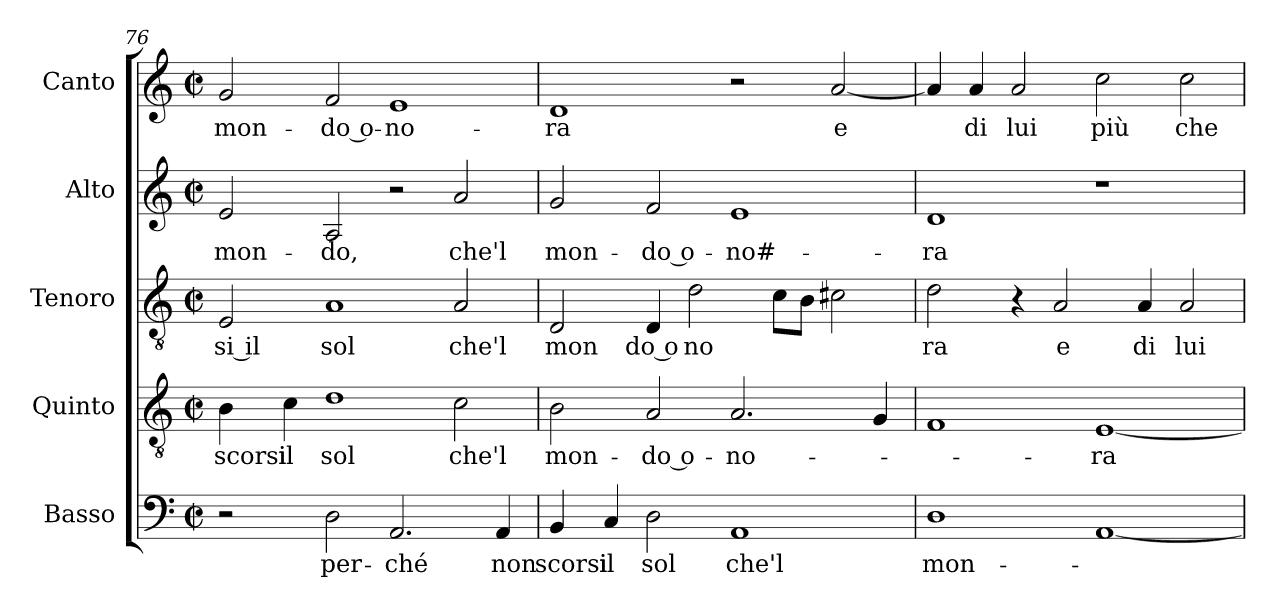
**kern	**text	**kern	**text	**kern	**text	**kern	**text	**kern	**text
*part5	*part5	*part4	*part4	*part3	*part3	*part2	*part2	*part1	*part1
*staff5	*staff5	*staff4	*staff4	*staff3	*staff3	*staff2	*staff2	*staff1	*staff1
*I"Basso	*	*I"Quinto	*	*I"Tenoro	*	*I"Alto	*	*I"Canto	*
!!LO:LB:g=z
*clefF4	*	*clefGv2	*	*clefGv2	*	*clefG2	*	*clefG2	*
*k[]	*	*	*	*k[]	*	*	*	*	*
*C:	*	*	*	*C:	*	*	*	*	*
*M2/2	*	*M2/2	*	*M2/2	*	*M2/2	*	*M2/2	*
*met(c|)	*	*met(c|)	*	*met(c|)	*	*met(c|)	*	*met(c|)	*
=76	=76	=76	=76	=76	=76	=76	=76	=76	=76
!	!	!	!LO:LY:b:cj	!	!LO:LY:b:rj	!	!LO:LY:b:cj	!	!LO:LY:b:cj
2r	.	4B\	scorsi	2E/	si il	2e/	mon-	2g/	mon-
!	!	!	!LO:LY:b	!	!	!	!	!	!
.	.	4c\	il	.	.	.	.	.	.
!	!LO:LY:b:cj	!	!LO:LY:b:cj	!	!LO:LY:b:cj	!	!LO:LY:b:cj	!	!LO:LY:b:rj
2D\	per-	1d	sol	1A	sol	2A/	-do,	2f/	-do o-
!	!LO:LY:b:cj	!	!	!	!	!	!	!	!LO:LY:b:cj
2.AA/	-ché	.	.	.	.	2r	.	1e	-no-
!	!	!	!LO:LY:b:cj	!	!LO:LY:b:cj	!	!LO:LY:b:cj	!	!
.	.	2c\	che'l	2A/	che'l	2a/	che'l	.	.
!	!LO:LY:b:cj	!	!	!	!	!	!	!	!
4AA/	non	.	.	.	.	.	.	.	.
=77	=77	=77	=77	=77	=77	=77	=77	=77	=77
!	!LO:LY:b:cj	!	!LO:LY:b:cj	!	!LO:LY:b:cj	!	!LO:LY:b:cj	!	!LO:LY:b:cj
4BB/	scorsi	2B\	mon-	2D/	mon	2g/	mon-	1d	-ra
!	!LO:LY:b	!	!	!	!	!	!	!	!
4C/	il	.	.	.	.	.	.	.	.
!	!LO:LY:b:cj	!	!LO:LY:b:rj	!	!LO:LY:b:rj	!	!LO:LY:b:rj	!	!
2D\	sol	2A/	-do o-	4D/	do o	2f/	-do o-	.	.
!	!	!	!	!	!LO:LY:b:cj	!	!	!	!
.	.	.	.	2d\	no	.	.	.	.
!	!LO:LY:b:cj	!	!LO:LY:b:cj	!	!	!	!LO:LY:b:cj	!	!
1AA	che'l	2.A/	-no-	.	.	1e	-no#-	2r	.
.	.	.	.	8c\L	.	.	.	.	.
.	.	.	.	8B\J	.	.	.	.	.
!	!	!	!	!	!	!	!	!	!LO:LY:b:cj
.	.	.	.	2c#\	.	.	.	[<2a/	e
.	.	4G/	.	.	.	.	.	.	.
=78	=78	=78	=78	=78	=78	=78	=78	=78	=78
!	!LO:LY:b	!	!	!	!LO:LY:b:cj	!	!LO:LY:b:cj	!	!
1D	mon-	1F	.	2d\	ra	1d	-ra	4a/]	.
!	!	!	!	!	!	!	!	!	!LO:LY:b:cj
.	.	.	.	.	.	.	.	4a/	di
!	!	!	!	!	!	!	!	!	!LO:LY:b:cj
.	.	.	.	4r	.	.	.	2a/	lui
!	!	!	!	!	!LO:LY:b:cj	!	!	!	!
.	.	.	.	2A/	e	.	.	.	.
!	!	!	!LO:LY:b:cj	!	!	!	!	!	!LO:LY:b:cj
[<1AA	.	[<1E	-ra	.	.	1r	.	2cc\	più
!	!	!	!	!	!LO:LY:b:cj	!	!	!	!
.	.	.	.	4A/	di	.	.	.	.
!	!	!	!	!	!LO:LY:b:cj	!	!	!	!LO:LY:b:cj
.	.	.	.	2A/	lui	.	.	2cc\	che
=	=	=	=	=	=	=	=	=	=
*-	*-	*-	*-	*-	*-	*-	*-	*-	*-
